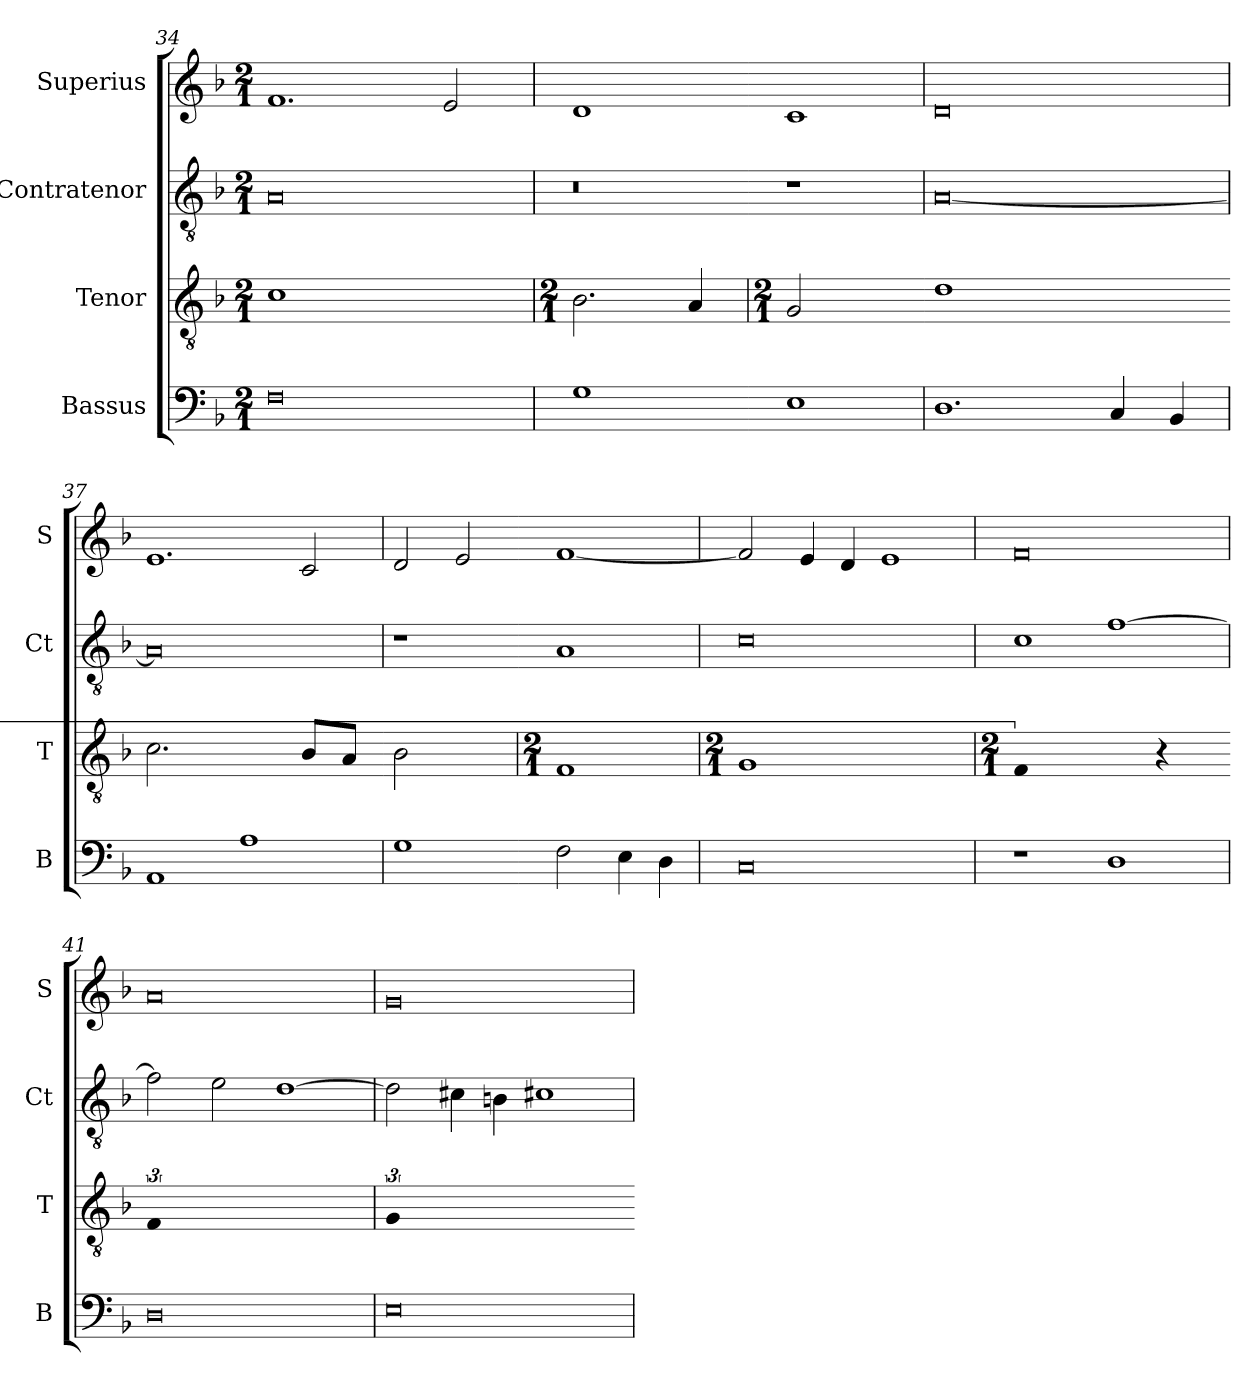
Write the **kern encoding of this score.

**kern	**kern	**kern	**kern
*part4	*part3	*part2	*part1
*staff4	*staff3	*staff2	*staff1
*I"Bassus	*I"Tenor	*I"Contratenor	*I"Superius
*I'B	*I'T	*I'Ct	*I'S
*clefF4	*clefGv2	*clefGv2	*clefG2
*k[b-]	*k[b-]	*k[b-]	*k[b-]
*d:	*d:	*d:	*d:
*M2/1	*M2/1	*M2/1	*M2/1
=34	=34	=34	=34
!	!LO:N:vis=1	!	!
0F	0c	0A	1.f
.	.	.	2e
=35	=35	=35	=35
*	*M2/1	*	*
!	!	!LO:N:vis=0	!
1G	2.B-	1r	1d
.	4A	.	.
=-	=	=-	=-
*	*M2/1	*	*
!	!LO:N:vis=2	!	!
1E	1G	1r	1c
=36	=36-	=36	=36
!	!LO:N:vis=1	!	!
1.D	0d	[0A	0d
4C	.	.	.
4BB-	.	.	.
=37	=37-	=37	=37
!	!LO:N:vis=2.	!	!
1AA	1.c	0A]	1.e
1A	.	.	.
!	!LO:N:vis=8	!	!
.	4B-/L	.	2c
!	!LO:N:vis=8	!	!
.	4A/J	.	.
=38	=38-	=38	=38
!	!LO:N:vis=2	!	!
1G	1B-	1r	2d
.	.	.	2e
=-	=	=-	=-
*	*M2/1	*	*
2F	1F	1A	[1f
4E	.	.	.
4D	.	.	.
=39	=39	=39	=39
*	*M2/1	*	*
!	!LO:N:vis=1	!	!
0C	0G	0c	2f]
.	.	.	4e
.	.	.	4d
.	.	.	1e
=40	=40	=40	=40
*	*M2/1	*	*
!	!LO:N:vis=1	!	!
1r	3%4F	1c	0f
1D	.	[1f	.
!	!LO:N:vis=2	!	!
.	3%2r	.	.
=41	=41-	=41	=41
!	!LO:N:vis=1	!	!
0D	3%4.F	2f]	0a
.	.	2e	.
.	.	[1d	.
=42	=42	=42	=42
!	!LO:N:vis=1	!	!
0E	3%4.G	2d]	0g
.	.	4c#X	.
.	.	4Bn	.
.	.	1c#X	.
=	=-	=	=
*-	*-	*-	*-
